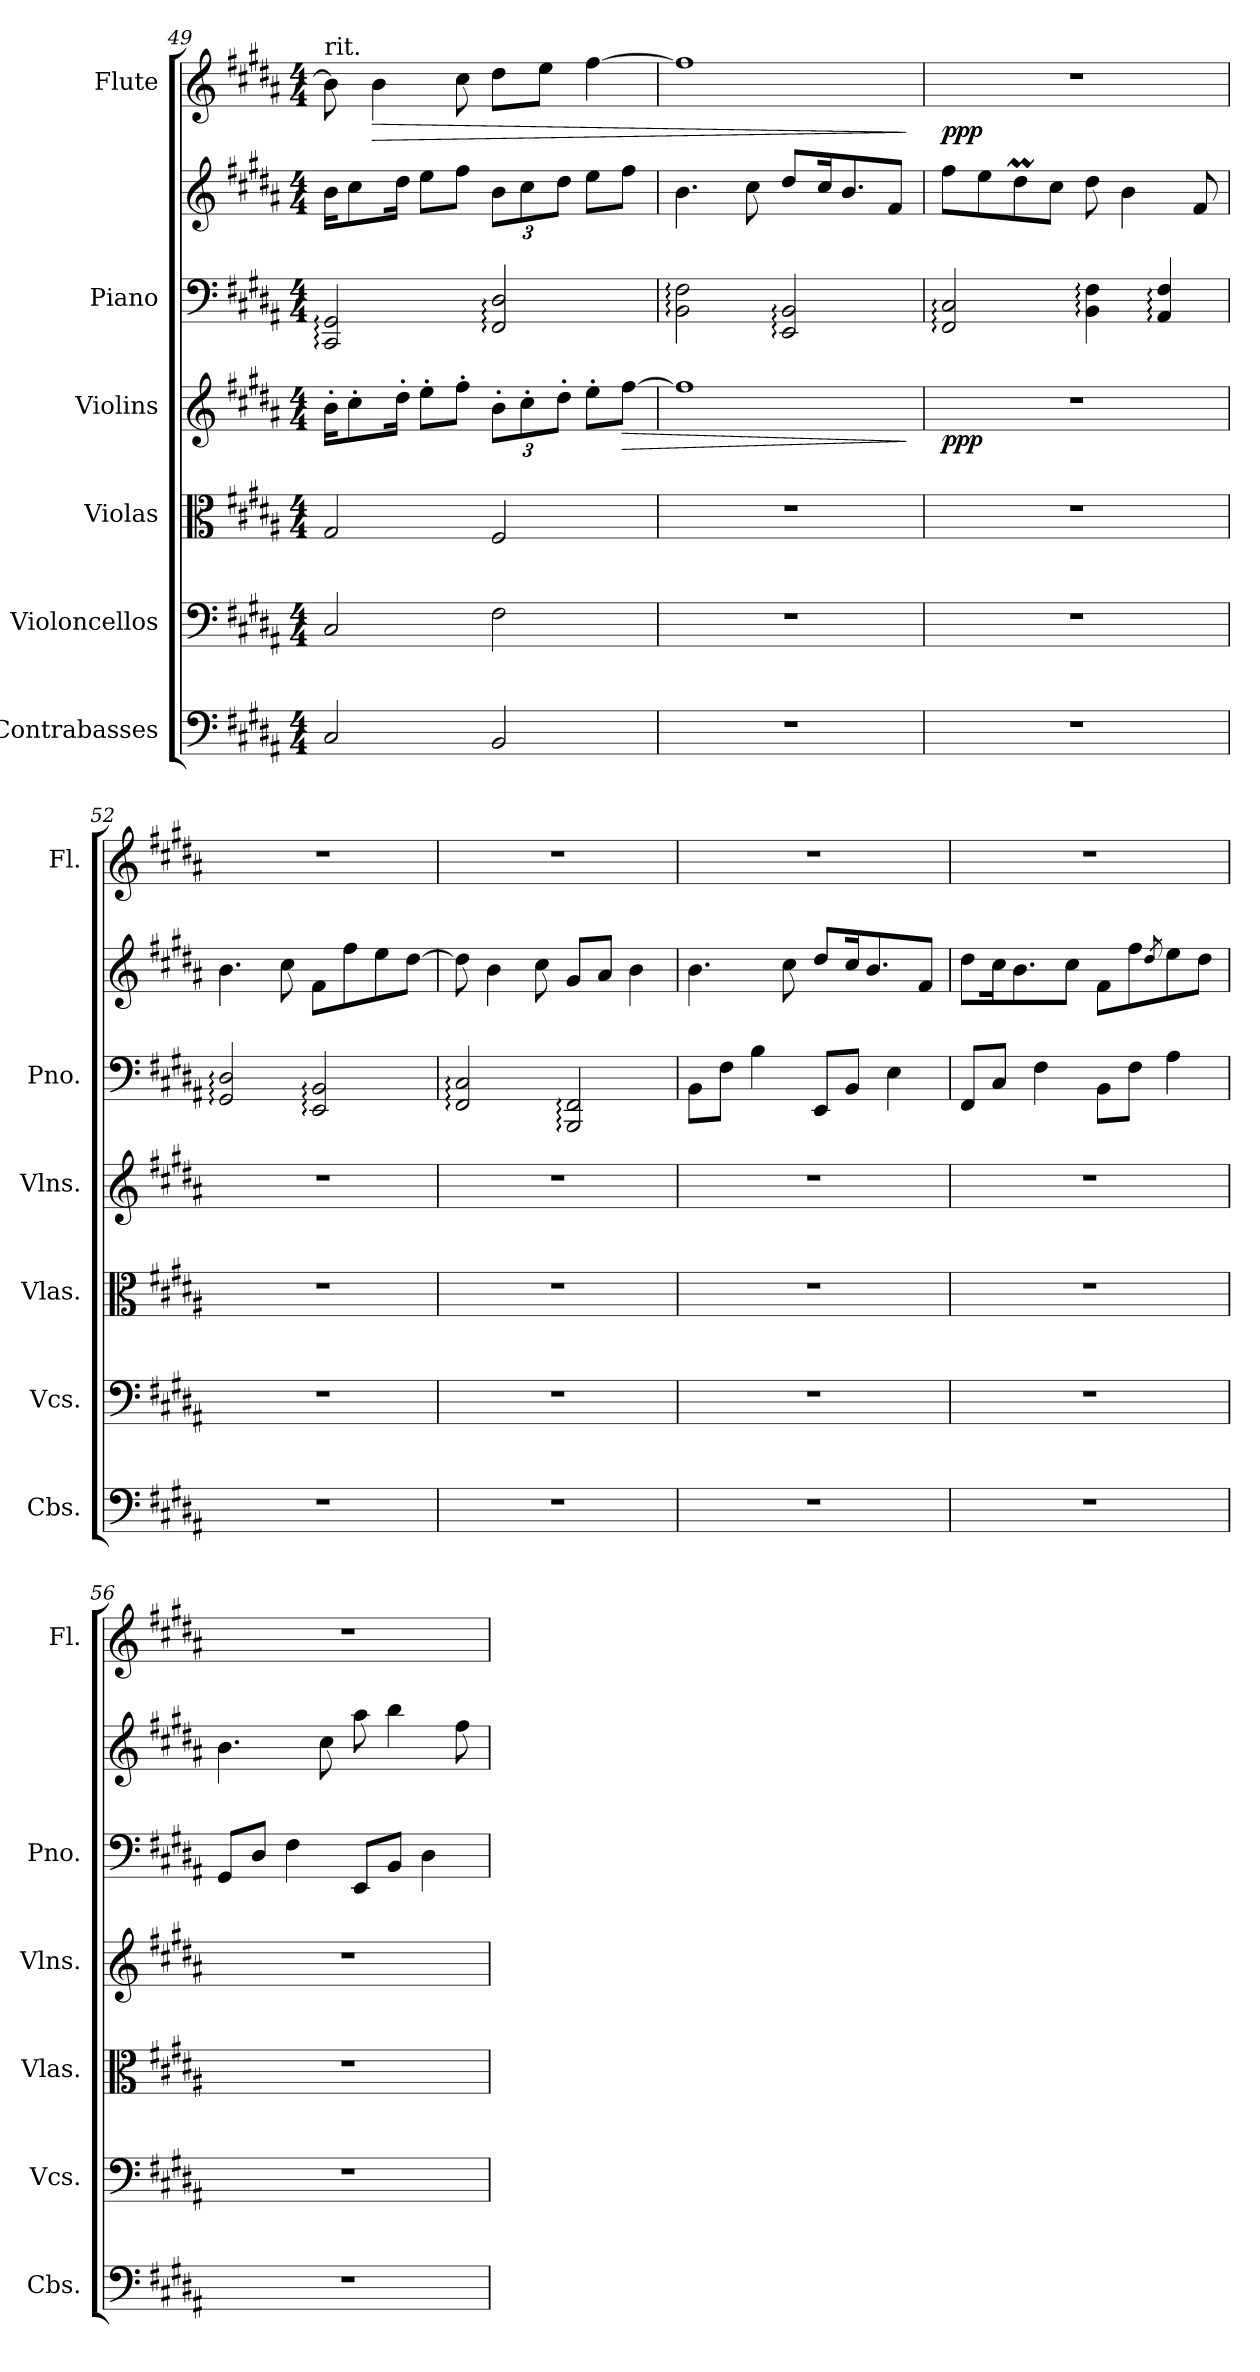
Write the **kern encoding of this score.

**kern	**kern	**kern	**kern	**dynam	**kern	**kern	**kern	**dynam
*part6	*part5	*part4	*part3	*part3	*part2	*part2	*part1	*part1
*staff7	*staff6	*staff5	*staff4	*staff4	*staff3	*staff2	*staff1	*staff1
*I"Contrabasses	*I"Violoncellos	*I"Violas	*I"Violins	*	*I"Piano	*	*I"Flute	*
*I'Cbs.	*I'Vcs.	*I'Vlas.	*I'Vlns.	*	*I'Pno.	*	*I'Fl.	*
!!LO:LB:g=z
*clefF4	*clefF4	*clefC3	*clefG2	*	*clefF4	*clefG2	*clefG2	*
*ITrd7c12	*	*	*	*	*	*	*	*
*k[f#c#g#d#a#]	*k[f#c#g#d#a#]	*k[f#c#g#d#a#]	*k[f#c#g#d#a#]	*	*k[f#c#g#d#a#]	*k[f#c#g#d#a#]	*k[f#c#g#d#a#]	*
*M4/4	*M4/4	*M4/4	*M4/4	*	*M4/4	*M4/4	*M4/4	*
=49	=49	=49	=49	=49	=49	=49	=49	=49
!	!	!	!	!	!	!	!LO:TX:a:t=rit.	!
2CC#/	2C#/	2G#/	16b'\KL	.	2CC#/: 2GG#/:	16b\KL	8b\]	.
.	.	.	8cc#'\	.	.	8cc#\	.	.
!	!	!	!	!	!	!	!	!LO:HP:b
.	.	.	.	.	.	.	4b\	>
.	.	.	16dd#'\Jk	.	.	16dd#\Jk	.	.
.	.	.	8ee'\L	.	.	8ee\L	.	.
.	.	.	8ff#'\J	.	.	8ff#\J	8cc#\	.
*	*	*	*Xbrackettup	*	*	*Xbrackettup	*	*
2BBB/	2F#\	2F#/	12b'\L	.	2FF#/: 2D#/:	12b\L	8dd#\L	.
.	.	.	12cc#'\	.	.	12cc#\	.	.
.	.	.	.	.	.	.	8ee\J	.
.	.	.	12dd#'\J	.	.	12dd#\J	.	.
.	.	.	8ee'\L	.	.	8ee\L	[4ff#\	.
!	!	!	!	!LO:HP:b	!	!	!	!
.	.	.	[8ff#\J	>	.	8ff#\J	.	.
=50	=50	=50	=50	=50	=50	=50	=50	=50
*	*	*	*	*	*	*	*MM85	*
1r	1r	1r	1ff#]	.	2BB\: 2F#\:	4.b\	1ff#]	.
.	.	.	.	.	.	8cc#\	.	.
.	.	.	.	.	2EE/: 2BB/:	8dd#/L	.	.
.	.	.	.	.	.	16cc#/K	.	.
.	.	.	.	.	.	8.b/	.	.
.	.	.	.	.	.	8f#/J	.	.
.	.	.	.	]	.	.	.	]
=51	=51	=51	=51	=51	=51	=51	=51	=51
!	!	!	!	!LO:DY:b	!	!	!	!LO:DY:b
1r	1r	1r	1r	ppp	2FF#/: 2C#/:	8ff#\L	1r	ppp
.	.	.	.	.	.	8ee\	.	.
.	.	.	.	.	.	8dd#m\	.	.
.	.	.	.	.	.	8cc#\J	.	.
.	.	.	.	.	4BB\: 4F#\:	8dd#\	.	.
.	.	.	.	.	.	4b\	.	.
.	.	.	.	.	4AA#/: 4F#/:	.	.	.
.	.	.	.	.	.	8f#/	.	.
=52	=52	=52	=52	=52	=52	=52	=52	=52
1r	1r	1r	1r	.	2GG#/: 2D#/:	4.b\	1r	.
.	.	.	.	.	.	8cc#\	.	.
.	.	.	.	.	2EE/: 2BB/:	8f#\L	.	.
.	.	.	.	.	.	8ff#\	.	.
.	.	.	.	.	.	8ee\	.	.
.	.	.	.	.	.	[8dd#\J	.	.
!!LO:PB:g=z
=53	=53	=53	=53	=53	=53	=53	=53	=53
1r	1r	1r	1r	.	2FF#/: 2C#/:	8dd#\]	1r	.
.	.	.	.	.	.	4b\	.	.
.	.	.	.	.	.	8cc#\	.	.
.	.	.	.	.	2BBB/: 2FF#/:	8g#/L	.	.
.	.	.	.	.	.	8a#/J	.	.
.	.	.	.	.	.	4b\	.	.
=54	=54	=54	=54	=54	=54	=54	=54	=54
1r	1r	1r	1r	.	8BB\L	4.b\	1r	.
.	.	.	.	.	8F#\J	.	.	.
.	.	.	.	.	4B\	.	.	.
.	.	.	.	.	.	8cc#\	.	.
.	.	.	.	.	8EE/L	8dd#/L	.	.
.	.	.	.	.	8BB/J	16cc#/K	.	.
.	.	.	.	.	.	8.b/	.	.
.	.	.	.	.	4E\	.	.	.
.	.	.	.	.	.	8f#/J	.	.
=55	=55	=55	=55	=55	=55	=55	=55	=55
1r	1r	1r	1r	.	8FF#/L	8dd#\L	1r	.
.	.	.	.	.	8C#/J	16cc#\K	.	.
.	.	.	.	.	.	8.b\	.	.
.	.	.	.	.	4F#\	.	.	.
.	.	.	.	.	.	8cc#\J	.	.
.	.	.	.	.	8BB\L	8f#\L	.	.
.	.	.	.	.	8F#\J	8ff#\	.	.
.	.	.	.	.	.	8qdd#/	.	.
.	.	.	.	.	4A#\	8ee\	.	.
.	.	.	.	.	.	8dd#\J	.	.
=56	=56	=56	=56	=56	=56	=56	=56	=56
1r	1r	1r	1r	.	8GG#/L	4.b\	1r	.
.	.	.	.	.	8D#/J	.	.	.
.	.	.	.	.	4F#\	.	.	.
.	.	.	.	.	.	8cc#\	.	.
.	.	.	.	.	8EE/L	8aa#\	.	.
.	.	.	.	.	8BB/J	4bb\	.	.
.	.	.	.	.	4D#\	.	.	.
.	.	.	.	.	.	8ff#\	.	.
=	=	=	=	=	=	=	=	=
*-	*-	*-	*-	*-	*-	*-	*-	*-
